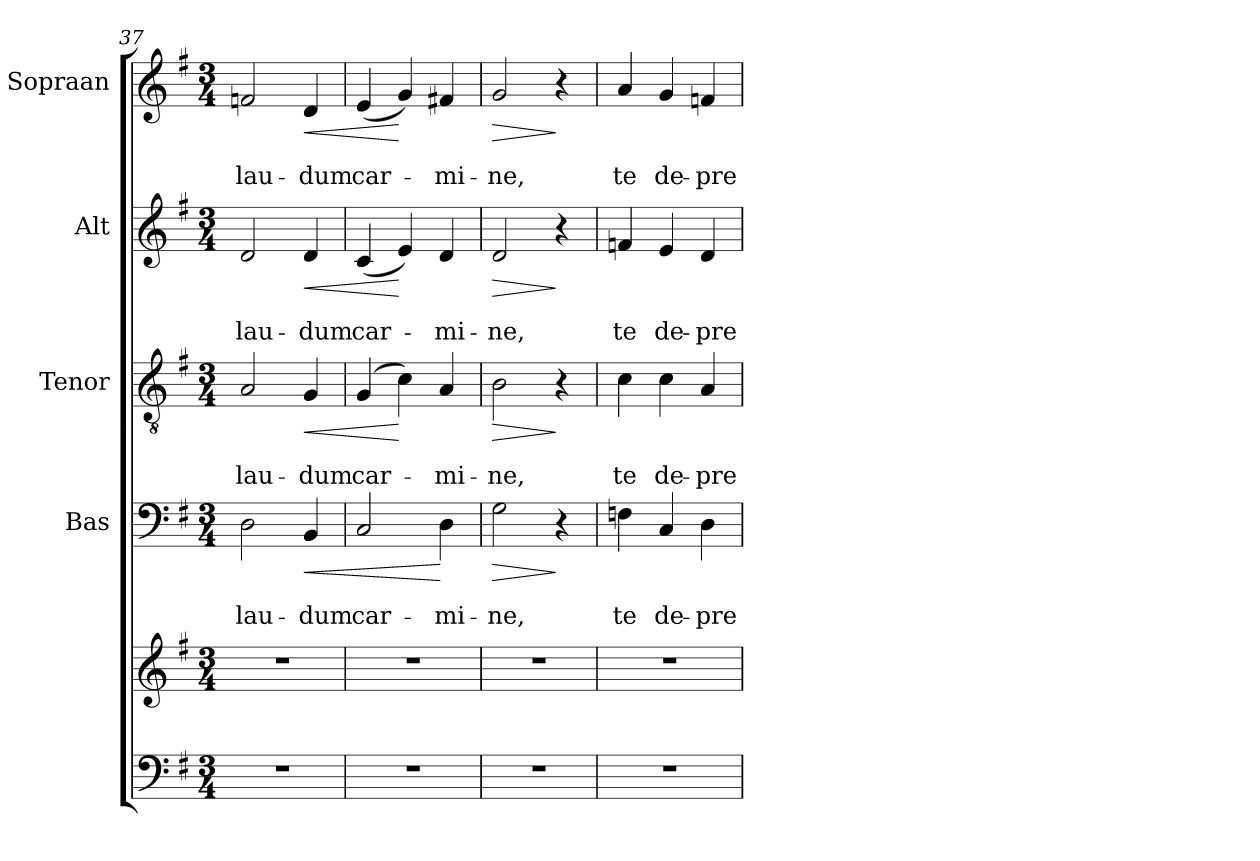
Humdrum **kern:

**kern	**kern	**kern	**text	**text	**dynam	**kern	**text	**text	**dynam	**kern	**text	**text	**dynam	**kern	**text	**text	**dynam
*part5	*part5	*part4	*part4	*part4	*part4	*part3	*part3	*part3	*part3	*part2	*part2	*part2	*part2	*part1	*part1	*part1	*part1
*staff6	*staff5	*staff4	*staff4	*staff4	*staff4	*staff3	*staff3	*staff3	*staff3	*staff2	*staff2	*staff2	*staff2	*staff1	*staff1	*staff1	*staff1
*	*	*I"Bas	*	*	*	*I"Tenor	*	*	*	*I"Alt	*	*	*	*I"Sopraan	*	*	*
*clefF4	*clefG2	*clefF4	*	*	*	*clefGv2	*	*	*	*clefG2	*	*	*	*clefG2	*	*	*
*k[f#]	*k[f#]	*k[f#]	*	*	*	*k[f#]	*	*	*	*k[f#]	*	*	*	*k[f#]	*	*	*
*G:	*G:	*G:	*	*	*	*G:	*	*	*	*G:	*	*	*	*G:	*	*	*
*M3/4	*M3/4	*M3/4	*	*	*	*M3/4	*	*	*	*M3/4	*	*	*	*M3/4	*	*	*
=37	=37	=37	=37	=37	=37	=37	=37	=37	=37	=37	=37	=37	=37	=37	=37	=37	=37
!	!	!	!	!LO:LY:b	!	!	!	!LO:LY:b	!	!	!	!LO:LY:b	!	!	!	!LO:LY:b	!
2.r	2.r	2D\	.	lau-	.	2A/	.	lau-	.	2d/	.	lau-	.	2fn/	.	lau-	.
!	!	!	!	!LO:LY:b	!LO:HP:b	!	!	!LO:LY:b	!LO:HP:b	!	!	!LO:LY:b	!LO:HP:b	!	!	!LO:LY:b	!LO:HP:b
.	.	4BB/	.	-dum	<	4G/	.	-dum	<	4d/	.	-dum	<	4d/	.	-dum	<
=38	=38	=38	=38	=38	=38	=38	=38	=38	=38	=38	=38	=38	=38	=38	=38	=38	=38
!	!	!	!	!LO:LY:b	!	!	!	!LO:LY:b	!	!	!	!LO:LY:b	!	!	!	!LO:LY:b	!
2.r	2.r	2C/	.	car-	.	(4G/	.	car-	.	(<4c/	.	car-	.	(<4e/	.	car-	.
.	.	.	.	.	.	4c\)	.	.	[	4e/)	.	.	[	4g/)	.	.	[
!	!	!	!	!LO:LY:b	!	!	!	!LO:LY:b	!	!	!	!LO:LY:b	!	!	!	!LO:LY:b	!
.	.	4D\	.	-mi-	[	4A/	.	-mi-	.	4d/	.	-mi-	.	4f#X/	.	-mi-	.
=39	=39	=39	=39	=39	=39	=39	=39	=39	=39	=39	=39	=39	=39	=39	=39	=39	=39
!	!	!	!	!LO:LY:b	!LO:HP:b	!	!	!LO:LY:b	!LO:HP:b	!	!	!LO:LY:b	!LO:HP:b	!	!	!LO:LY:b	!LO:HP:b
2.r	2.r	2G\	.	-ne,	>	2B\	.	-ne,	>	2d/	.	-ne,	>	2g/	.	-ne,	>
.	.	4r	.	.	]	4r	.	.	]	4r	.	.	]	4r	.	.	]
=40	=40	=40	=40	=40	=40	=40	=40	=40	=40	=40	=40	=40	=40	=40	=40	=40	=40
!	!	!	!	!LO:LY:b	!	!	!	!LO:LY:b	!	!	!	!LO:LY:b	!	!	!	!LO:LY:b	!
2.r	2.r	4Fn\	.	te	.	4c\	.	te	.	4fn/	.	te	.	4a/	.	te	.
!	!	!	!	!LO:LY:b	!	!	!	!LO:LY:b	!	!	!	!LO:LY:b	!	!	!	!LO:LY:b	!
.	.	4C/	.	de-	.	4c\	.	de-	.	4e/	.	de-	.	4g/	.	de-	.
!	!	!	!	!LO:LY:b	!	!	!	!LO:LY:b	!	!	!	!LO:LY:b	!	!	!	!LO:LY:b	!
.	.	4D\	.	-pre-	.	4A/	.	-pre-	.	4d/	.	-pre-	.	4fn/	.	-pre-	.
=	=	=	=	=	=	=	=	=	=	=	=	=	=	=	=	=	=
*-	*-	*-	*-	*-	*-	*-	*-	*-	*-	*-	*-	*-	*-	*-	*-	*-	*-
